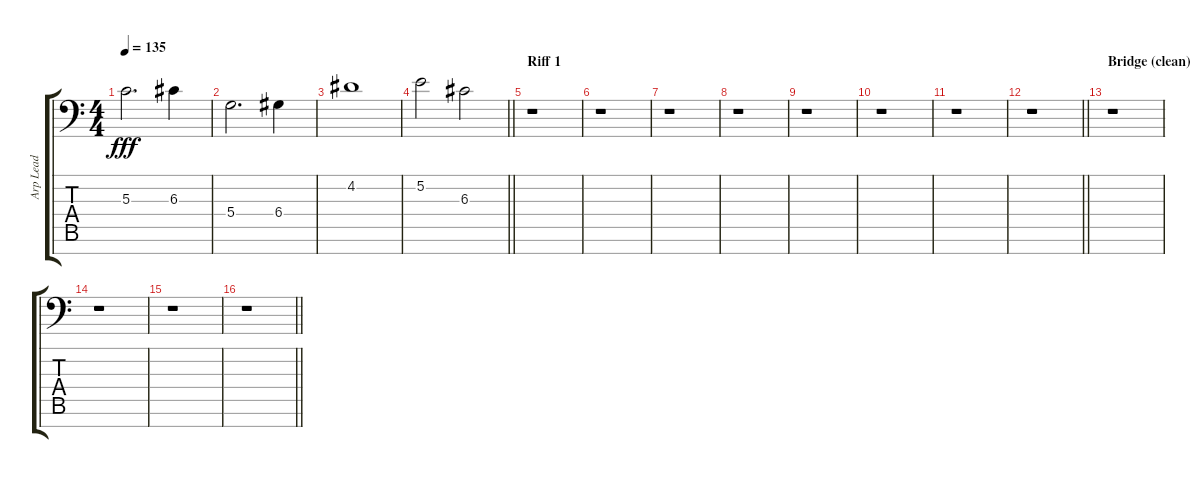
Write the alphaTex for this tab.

\track ("Arp Lead" "Arp Lead") {instrument lead2sawtooth}
\staff {score tabs}
\tuning (C8 B3 G3 D3 A2 E2 A-1) {hide}
\ts (4 4)
\tempo 135
\clef f4
\ks c
5.3.2{d dy fff} 6.3.4 |
5.4.2{d} 6.4.4 |
4.2.1 |
\barLineRight lightlight
5.2.2 6.3.2 |
\section ("" "Riff 1")
r.1 |
r.1 |
r.1 |
r.1 |
r.1 |
r.1 |
r.1 |
\barLineRight lightlight
r.1 |
\section ("" "Bridge (clean)")
r.1 |
r.1 |
r.1 |
\barLineRight lightlight
r.1
